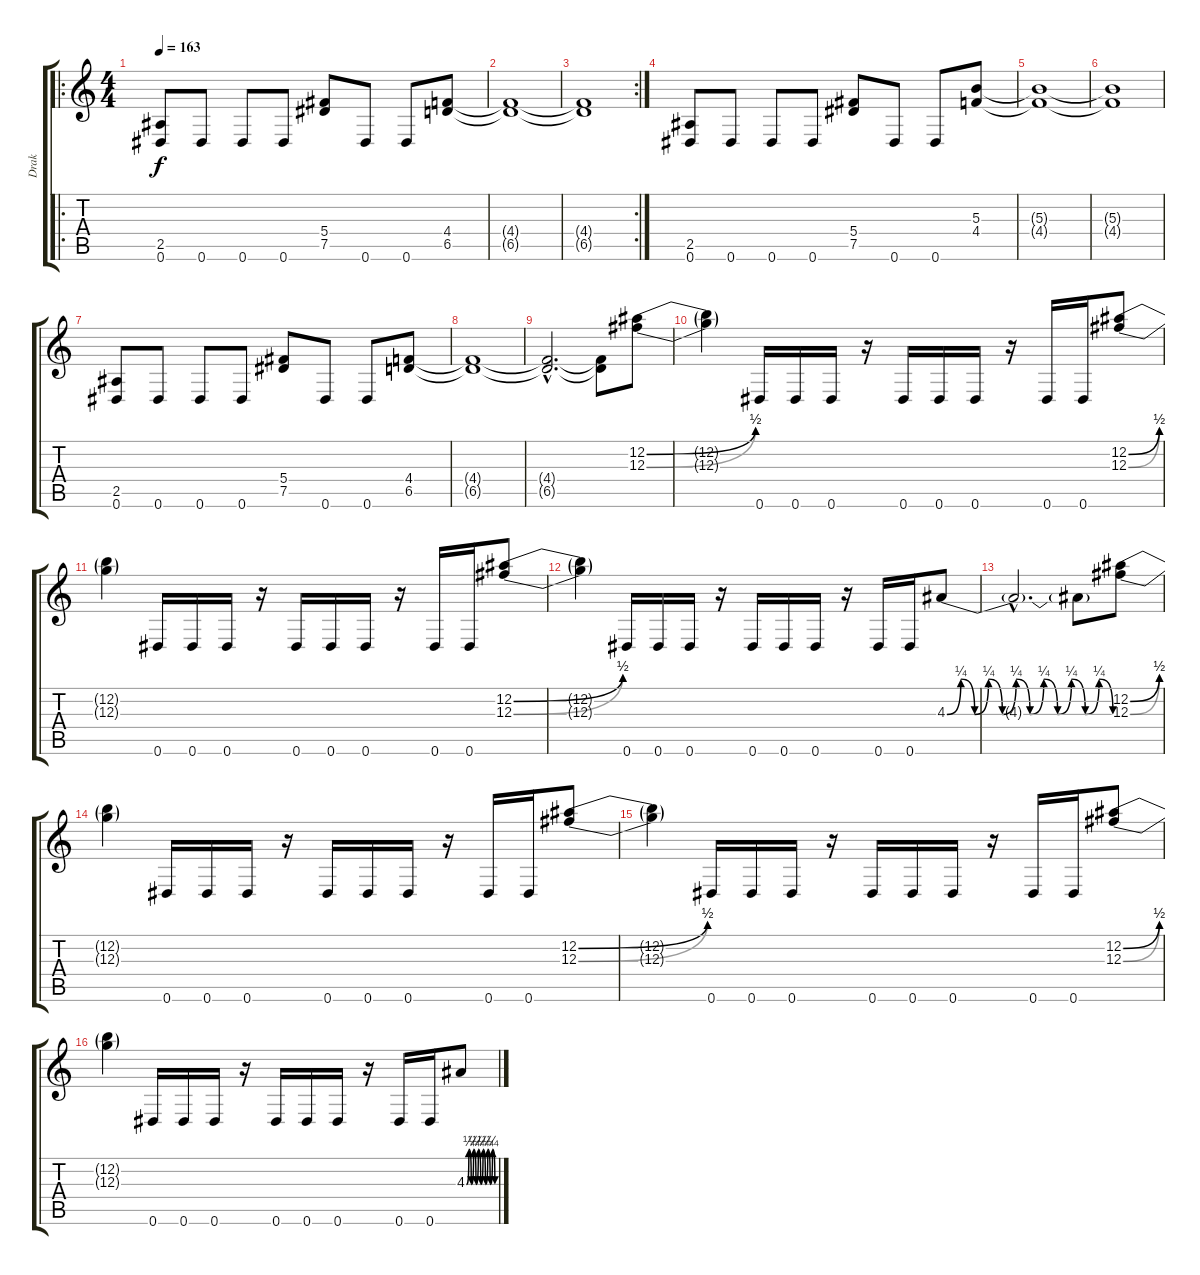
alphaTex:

\track ("Drak" "Drak") {instrument overdrivenguitar}
\staff {score tabs}
\tuning (Eb4 Bb3 Gb3 Db3 Ab2 Eb2) {hide}
\ro
\ts (4 4)
\tempo 163
\clef g2
\ks c
(2.5 0.6).8{dy f instrument overdrivenguitar} 0.6.8 0.6.8 0.6.8 (5.4 7.5).8 0.6.8 0.6.8 (4.4 6.5).8 |
(4.4{t} 6.5{t}).1 |
\rc 2
(4.4{t} 6.5{t}).1 |
(2.5 0.6).8 0.6.8 0.6.8 0.6.8 (5.4 7.5).8 0.6.8 0.6.8 (5.3 4.4).8 |
(5.3{t} 4.4{t}).1 |
(5.3{t} 4.4{t}).1 |
(2.5 0.6).8 0.6.8 0.6.8 0.6.8 (5.4 7.5).8 0.6.8 0.6.8 (4.4 6.5).8 |
(4.4{t} 6.5{t}).1 |
(4.4{hac t} 6.5{hac t}).2{d} (4.4{t} 6.5{t}).8 (12.2{be (bend 0 0 60 2)} 12.3{be (bend 0 0 60 2)}).8 |
(12.2{t} 12.3{t}).4 0.6.16 0.6.16 0.6.16 r.16 0.6.16 0.6.16 0.6.16 r.16 0.6.16 0.6.16 (12.2{be (bend 0 0 60 2)} 12.3{be (bend 0 0 60 2)}).8 |
(12.2{t} 12.3{t}).4 0.6.16 0.6.16 0.6.16 r.16 0.6.16 0.6.16 0.6.16 r.16 0.6.16 0.6.16 (12.2{be (bend 0 0 60 2)} 12.3{be (bend 0 0 60 2)}).8 |
(12.2{t} 12.3{t}).4 0.6.16 0.6.16 0.6.16 r.16 0.6.16 0.6.16 0.6.16 r.16 0.6.16 0.6.16 4.3{be (custom 0 0 5 1 10 0 15 1 20 0 25 1 30 0 35 1 40 0 45 1 50 0 55 1 60 0)}.8 |
4.3{hac t}.2{d} 4.3{t}.8 (12.2{be (bend 0 0 60 2)} 12.3{be (bend 0 0 60 2)}).8 |
(12.2{t} 12.3{t}).4 0.6.16 0.6.16 0.6.16 r.16 0.6.16 0.6.16 0.6.16 r.16 0.6.16 0.6.16 (12.2{be (bend 0 0 60 2)} 12.3{be (bend 0 0 60 2)}).8 |
(12.2{t} 12.3{t}).4 0.6.16 0.6.16 0.6.16 r.16 0.6.16 0.6.16 0.6.16 r.16 0.6.16 0.6.16 (12.2{be (bend 0 0 60 2)} 12.3{be (bend 0 0 60 2)}).8 |
(12.2{t} 12.3{t}).4 0.6.16 0.6.16 0.6.16 r.16 0.6.16 0.6.16 0.6.16 r.16 0.6.16 0.6.16 4.3{be (custom 0 0 5 1 10 0 15 1 20 0 25 1 30 0 35 1 40 0 45 1 50 0 55 1 60 0)}.8
